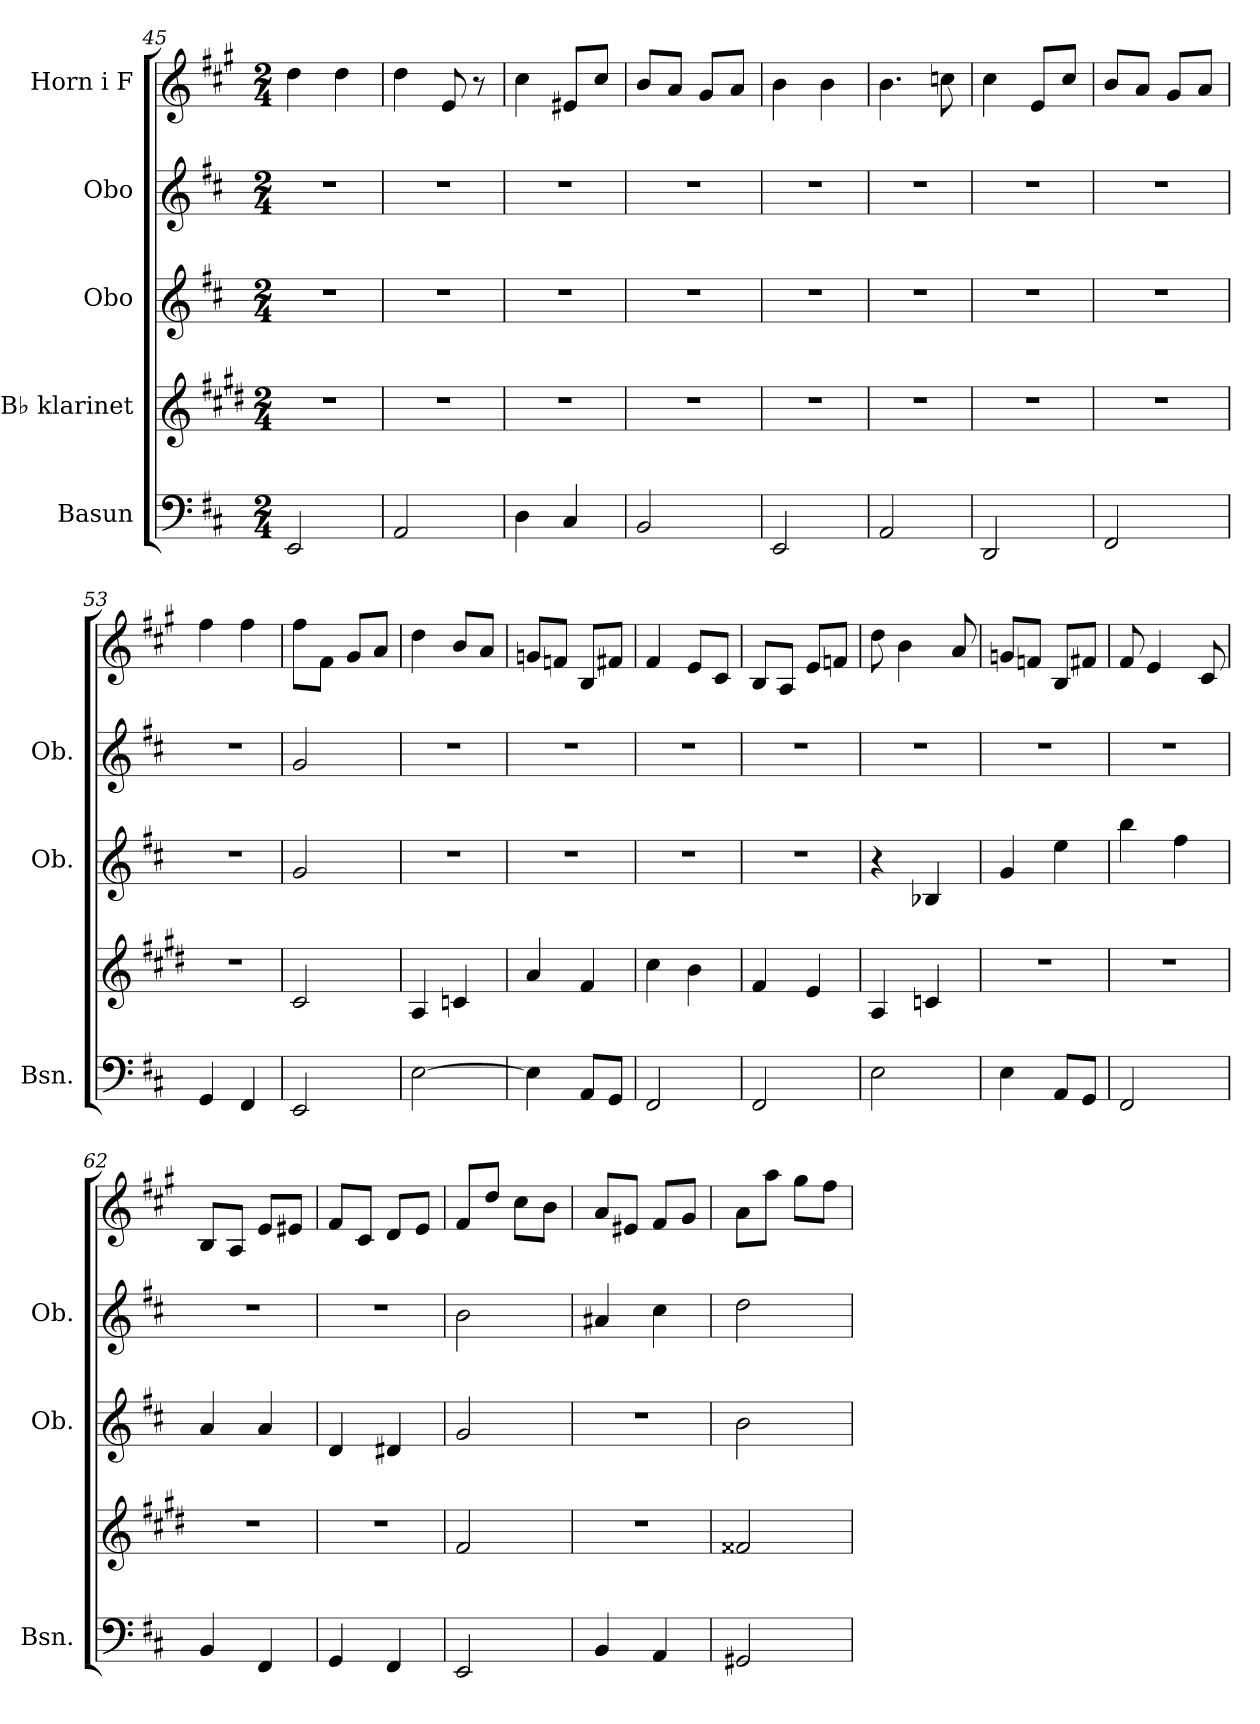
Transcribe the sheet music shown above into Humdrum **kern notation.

**kern	**kern	**kern	**kern	**kern
*part5	*part4	*part3	*part2	*part1
*staff5	*staff4	*staff3	*staff2	*staff1
*I"Basun	*I"B♭ klarinet	*I"Obo	*I"Obo	*I"Horn i F
*I'Bsn.	*	*I'Ob.	*I'Ob.	*
*clefF4	*clefG2	*clefG2	*clefG2	*clefG2
*	*ITrd1c2	*	*	*ITrd4c7
*k[f#c#]	*k[f#c#]	*k[f#c#]	*k[f#c#]	*k[f#c#]
*M2/4	*M2/4	*M2/4	*M2/4	*M2/4
=45	=45	=45	=45	=45
2EE/	2r	2r	2r	4g\
.	.	.	.	4g\
=46	=46	=46	=46	=46
2AA/	2r	2r	2r	4g\
.	.	.	.	8A/
.	.	.	.	8r
=47	=47	=47	=47	=47
4D\	2r	2r	2r	4f#\
4C#/	.	.	.	8A#X/L
.	.	.	.	8f#/J
=48	=48	=48	=48	=48
2BB/	2r	2r	2r	8e/L
.	.	.	.	8d/J
.	.	.	.	8c#/L
.	.	.	.	8d/J
=49	=49	=49	=49	=49
2EE/	2r	2r	2r	4e\
.	.	.	.	4e\
=50	=50	=50	=50	=50
2AA/	2r	2r	2r	4.e\
.	.	.	.	8fn\
=51	=51	=51	=51	=51
2DD/	2r	2r	2r	4f#\
.	.	.	.	8A/L
.	.	.	.	8f#/J
=52	=52	=52	=52	=52
2FF#/	2r	2r	2r	8e/L
.	.	.	.	8d/J
.	.	.	.	8c#/L
.	.	.	.	8d/J
!!LO:PB:g=z
=53	=53	=53	=53	=53
4GG/	2r	2r	2r	4b\
4FF#/	.	.	.	4b\
=54	=54	=54	=54	=54
2EE/	2B/	2g/	2g/	8b\L
.	.	.	.	8B\J
.	.	.	.	8c#/L
.	.	.	.	8d/J
=55	=55	=55	=55	=55
[2E\	4G/	2r	2r	4g\
.	4B-X/	.	.	8e/L
.	.	.	.	8d/J
=56	=56	=56	=56	=56
4E\]	4g/	2r	2r	8cn/L
.	.	.	.	8B-X/J
8AA/L	4e/	.	.	8E/L
8GG/J	.	.	.	8Bn/J
=57	=57	=57	=57	=57
2FF#/	4b\	2r	2r	4B/
.	4a\	.	.	8A/L
.	.	.	.	8F#/J
=58	=58	=58	=58	=58
2FF#/	4e/	2r	2r	8E/L
.	.	.	.	8D/J
.	4d/	.	.	8A/L
.	.	.	.	8B-X/J
=59	=59	=59	=59	=59
2E\	4G/	4r	2r	8g\
.	.	.	.	4e\
.	4B-X/	4B-X/	.	.
.	.	.	.	8d/
=60	=60	=60	=60	=60
4E\	2r	4g/	2r	8cn/L
.	.	.	.	8B-X/J
8AA/L	.	4ee\	.	8E/L
8GG/J	.	.	.	8Bn/J
!!LO:LB:g=z
=61	=61	=61	=61	=61
2FF#/	2r	4bb\	2r	8B/
.	.	.	.	4A/
.	.	4ff#\	.	.
.	.	.	.	8F#/
=62	=62	=62	=62	=62
4BB/	2r	4a/	2r	8E/L
.	.	.	.	8D/J
4FF#/	.	4a/	.	8A/L
.	.	.	.	8A#X/J
=63	=63	=63	=63	=63
4GG/	2r	4d/	2r	8B/L
.	.	.	.	8F#/J
4FF#/	.	4d#X/	.	8G/L
.	.	.	.	8A/J
=64	=64	=64	=64	=64
2EE/	2e/	2g/	2b\	8B/L
.	.	.	.	8g/J
.	.	.	.	8f#\L
.	.	.	.	8e\J
=65	=65	=65	=65	=65
4BB/	2r	2r	4a#X/	8d/L
.	.	.	.	8A#X/J
4AA/	.	.	4cc#\	8B/L
.	.	.	.	8c#/J
=66	=66	=66	=66	=66
2GG#X/	2e#X/	2b\	2dd\	8d\L
.	.	.	.	8dd\J
.	.	.	.	8cc#\L
.	.	.	.	8b\J
=	=	=	=	=
*-	*-	*-	*-	*-
